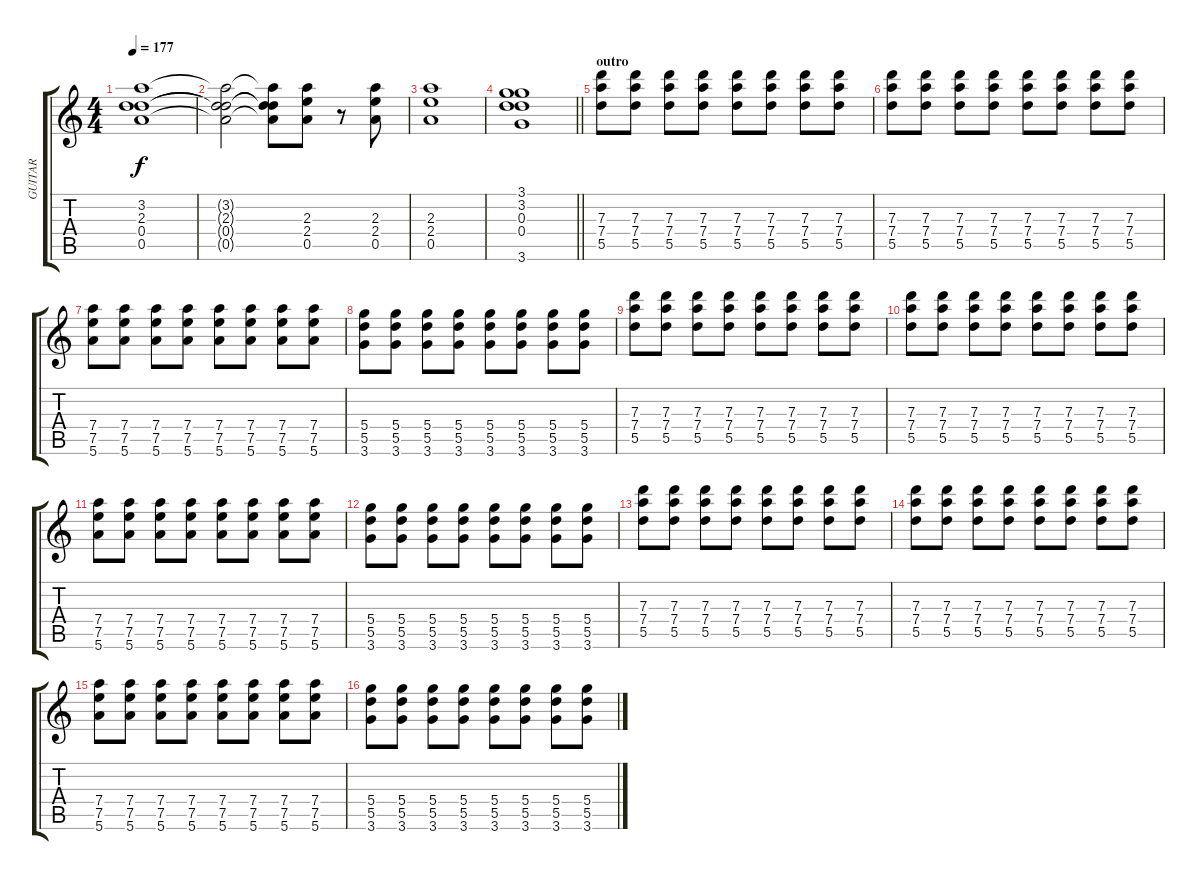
\track ("GUITAR" "GUITAR") {instrument overdrivenguitar}
\staff {score tabs}
\tuning (E4 B3 G4 D4 A3 E3) {hide}
\ts (4 4)
\tempo 177
\clef g2
\ks c
(3.2 2.3 0.4 0.5).1{dy f balance 16} |
(3.2{t} 2.3{t} 0.4{t} 0.5{t}).2 (3.2{t} 2.3{t} 0.4{t} 0.5{t}).8 (2.3 2.4 0.5).8 r.8 (2.3 2.4 0.5).8 |
(2.3 2.4 0.5).1 |
\barLineRight lightlight
(3.1 3.2 0.3 0.4 3.6).1 |
\section ("" "outro")
(7.3 7.4 5.5).8{balance 8} (7.3 7.4 5.5).8 (7.3 7.4 5.5).8 (7.3 7.4 5.5).8 (7.3 7.4 5.5).8 (7.3 7.4 5.5).8 (7.3 7.4 5.5).8 (7.3 7.4 5.5).8 |
(7.3 7.4 5.5).8 (7.3 7.4 5.5).8 (7.3 7.4 5.5).8 (7.3 7.4 5.5).8 (7.3 7.4 5.5).8 (7.3 7.4 5.5).8 (7.3 7.4 5.5).8 (7.3 7.4 5.5).8 |
(7.4 7.5 5.6).8 (7.4 7.5 5.6).8 (7.4 7.5 5.6).8 (7.4 7.5 5.6).8 (7.4 7.5 5.6).8 (7.4 7.5 5.6).8 (7.4 7.5 5.6).8 (7.4 7.5 5.6).8 |
(5.4 5.5 3.6).8 (5.4 5.5 3.6).8 (5.4 5.5 3.6).8 (5.4 5.5 3.6).8 (5.4 5.5 3.6).8 (5.4 5.5 3.6).8 (5.4 5.5 3.6).8 (5.4 5.5 3.6).8 |
(7.3 7.4 5.5).8 (7.3 7.4 5.5).8 (7.3 7.4 5.5).8 (7.3 7.4 5.5).8 (7.3 7.4 5.5).8 (7.3 7.4 5.5).8 (7.3 7.4 5.5).8 (7.3 7.4 5.5).8 |
(7.3 7.4 5.5).8 (7.3 7.4 5.5).8 (7.3 7.4 5.5).8 (7.3 7.4 5.5).8 (7.3 7.4 5.5).8 (7.3 7.4 5.5).8 (7.3 7.4 5.5).8 (7.3 7.4 5.5).8 |
(7.4 7.5 5.6).8 (7.4 7.5 5.6).8 (7.4 7.5 5.6).8 (7.4 7.5 5.6).8 (7.4 7.5 5.6).8 (7.4 7.5 5.6).8 (7.4 7.5 5.6).8 (7.4 7.5 5.6).8 |
(5.4 5.5 3.6).8 (5.4 5.5 3.6).8 (5.4 5.5 3.6).8 (5.4 5.5 3.6).8 (5.4 5.5 3.6).8 (5.4 5.5 3.6).8 (5.4 5.5 3.6).8 (5.4 5.5 3.6).8 |
(7.3 7.4 5.5).8 (7.3 7.4 5.5).8 (7.3 7.4 5.5).8 (7.3 7.4 5.5).8 (7.3 7.4 5.5).8 (7.3 7.4 5.5).8 (7.3 7.4 5.5).8 (7.3 7.4 5.5).8 |
(7.3 7.4 5.5).8 (7.3 7.4 5.5).8 (7.3 7.4 5.5).8 (7.3 7.4 5.5).8 (7.3 7.4 5.5).8 (7.3 7.4 5.5).8 (7.3 7.4 5.5).8 (7.3 7.4 5.5).8 |
(7.4 7.5 5.6).8 (7.4 7.5 5.6).8 (7.4 7.5 5.6).8 (7.4 7.5 5.6).8 (7.4 7.5 5.6).8 (7.4 7.5 5.6).8 (7.4 7.5 5.6).8 (7.4 7.5 5.6).8 |
(5.4 5.5 3.6).8 (5.4 5.5 3.6).8 (5.4 5.5 3.6).8 (5.4 5.5 3.6).8 (5.4 5.5 3.6).8 (5.4 5.5 3.6).8 (5.4 5.5 3.6).8 (5.4 5.5 3.6).8
